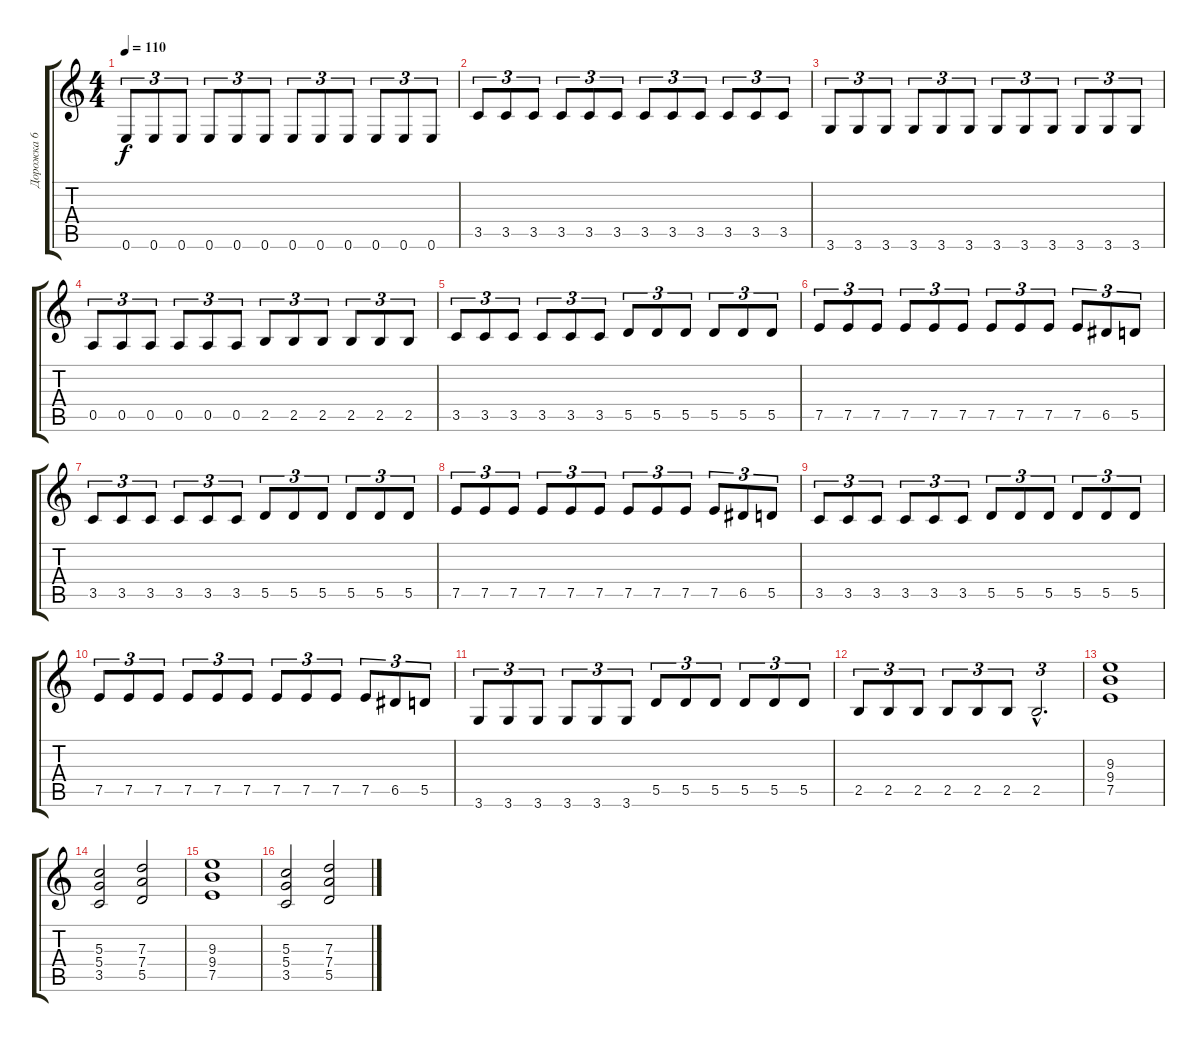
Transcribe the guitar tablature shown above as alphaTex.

\track ("Дорожка 6" "Дорожка 6") {instrument distortionguitar}
\staff {score tabs}
\tuning (E4 B3 G3 D3 A2 E2) {hide}
\ts (4 4)
\tempo 110
\clef g2
\ks c
0.6.8{tu (3 2) dy f} 0.6.8{tu (3 2)} 0.6.8{tu (3 2)} 0.6.8{tu (3 2)} 0.6.8{tu (3 2)} 0.6.8{tu (3 2)} 0.6.8{tu (3 2)} 0.6.8{tu (3 2)} 0.6.8{tu (3 2)} 0.6.8{tu (3 2)} 0.6.8{tu (3 2)} 0.6.8{tu (3 2)} |
3.5.8{tu (3 2)} 3.5.8{tu (3 2)} 3.5.8{tu (3 2)} 3.5.8{tu (3 2)} 3.5.8{tu (3 2)} 3.5.8{tu (3 2)} 3.5.8{tu (3 2)} 3.5.8{tu (3 2)} 3.5.8{tu (3 2)} 3.5.8{tu (3 2)} 3.5.8{tu (3 2)} 3.5.8{tu (3 2)} |
3.6.8{tu (3 2)} 3.6.8{tu (3 2)} 3.6.8{tu (3 2)} 3.6.8{tu (3 2)} 3.6.8{tu (3 2)} 3.6.8{tu (3 2)} 3.6.8{tu (3 2)} 3.6.8{tu (3 2)} 3.6.8{tu (3 2)} 3.6.8{tu (3 2)} 3.6.8{tu (3 2)} 3.6.8{tu (3 2)} |
0.5.8{tu (3 2)} 0.5.8{tu (3 2)} 0.5.8{tu (3 2)} 0.5.8{tu (3 2)} 0.5.8{tu (3 2)} 0.5.8{tu (3 2)} 2.5.8{tu (3 2)} 2.5.8{tu (3 2)} 2.5.8{tu (3 2)} 2.5.8{tu (3 2)} 2.5.8{tu (3 2)} 2.5.8{tu (3 2)} |
3.5.8{tu (3 2)} 3.5.8{tu (3 2)} 3.5.8{tu (3 2)} 3.5.8{tu (3 2)} 3.5.8{tu (3 2)} 3.5.8{tu (3 2)} 5.5.8{tu (3 2)} 5.5.8{tu (3 2)} 5.5.8{tu (3 2)} 5.5.8{tu (3 2)} 5.5.8{tu (3 2)} 5.5.8{tu (3 2)} |
7.5.8{tu (3 2)} 7.5.8{tu (3 2)} 7.5.8{tu (3 2)} 7.5.8{tu (3 2)} 7.5.8{tu (3 2)} 7.5.8{tu (3 2)} 7.5.8{tu (3 2)} 7.5.8{tu (3 2)} 7.5.8{tu (3 2)} 7.5.8{tu (3 2)} 6.5.8{tu (3 2)} 5.5.8{tu (3 2)} |
3.5.8{tu (3 2)} 3.5.8{tu (3 2)} 3.5.8{tu (3 2)} 3.5.8{tu (3 2)} 3.5.8{tu (3 2)} 3.5.8{tu (3 2)} 5.5.8{tu (3 2)} 5.5.8{tu (3 2)} 5.5.8{tu (3 2)} 5.5.8{tu (3 2)} 5.5.8{tu (3 2)} 5.5.8{tu (3 2)} |
7.5.8{tu (3 2)} 7.5.8{tu (3 2)} 7.5.8{tu (3 2)} 7.5.8{tu (3 2)} 7.5.8{tu (3 2)} 7.5.8{tu (3 2)} 7.5.8{tu (3 2)} 7.5.8{tu (3 2)} 7.5.8{tu (3 2)} 7.5.8{tu (3 2)} 6.5.8{tu (3 2)} 5.5.8{tu (3 2)} |
3.5.8{tu (3 2)} 3.5.8{tu (3 2)} 3.5.8{tu (3 2)} 3.5.8{tu (3 2)} 3.5.8{tu (3 2)} 3.5.8{tu (3 2)} 5.5.8{tu (3 2)} 5.5.8{tu (3 2)} 5.5.8{tu (3 2)} 5.5.8{tu (3 2)} 5.5.8{tu (3 2)} 5.5.8{tu (3 2)} |
7.5.8{tu (3 2)} 7.5.8{tu (3 2)} 7.5.8{tu (3 2)} 7.5.8{tu (3 2)} 7.5.8{tu (3 2)} 7.5.8{tu (3 2)} 7.5.8{tu (3 2)} 7.5.8{tu (3 2)} 7.5.8{tu (3 2)} 7.5.8{tu (3 2)} 6.5.8{tu (3 2)} 5.5.8{tu (3 2)} |
3.6.8{tu (3 2)} 3.6.8{tu (3 2)} 3.6.8{tu (3 2)} 3.6.8{tu (3 2)} 3.6.8{tu (3 2)} 3.6.8{tu (3 2)} 5.5.8{tu (3 2)} 5.5.8{tu (3 2)} 5.5.8{tu (3 2)} 5.5.8{tu (3 2)} 5.5.8{tu (3 2)} 5.5.8{tu (3 2)} |
2.5.8{tu (3 2)} 2.5.8{tu (3 2)} 2.5.8{tu (3 2)} 2.5.8{tu (3 2)} 2.5.8{tu (3 2)} 2.5.8{tu (3 2)} 2.5{hac}.2{d tu (3 2)} |
(9.3 9.4 7.5).1{volume 16} |
(5.3 5.4 3.5).2 (7.3 7.4 5.5).2 |
(9.3 9.4 7.5).1 |
(5.3 5.4 3.5).2 (7.3 7.4 5.5).2
